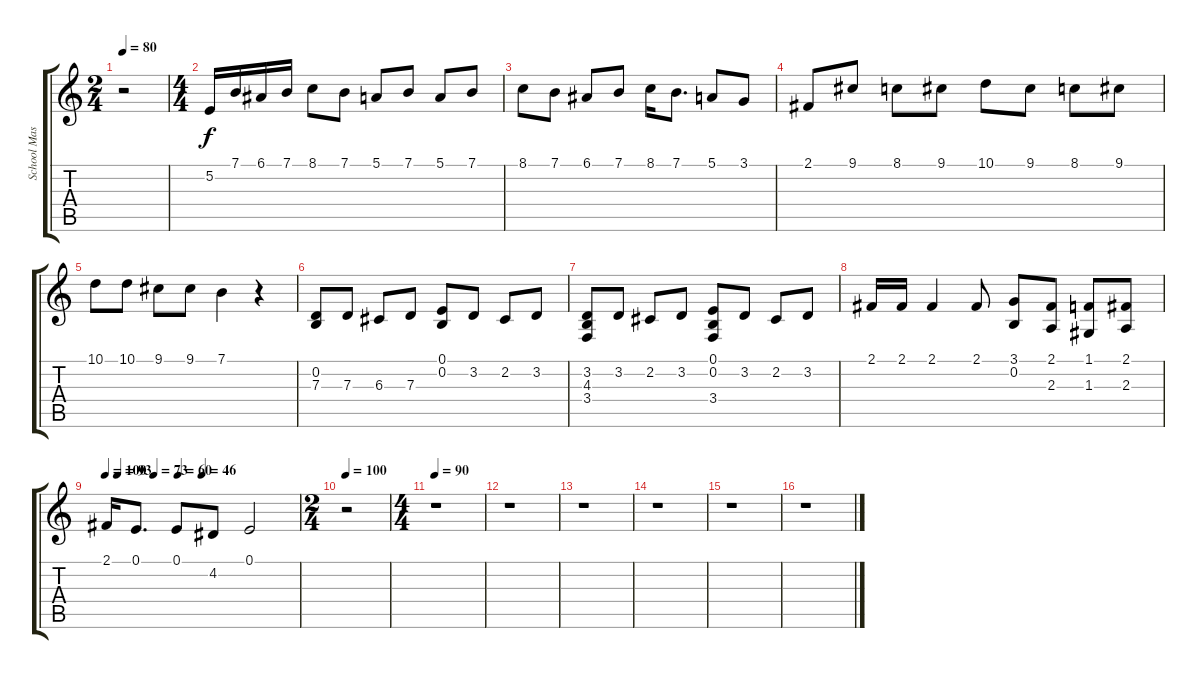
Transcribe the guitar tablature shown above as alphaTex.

\track ("School Master" "School Mas") {instrument trumpet}
\staff {score tabs}
\tuning (E4 B3 G3 D3 A2 E2) {hide}
\ts (2 4)
\tempo 80
\clef g2
\ks c
r.2{dy f} |
\ts (4 4)
5.2.16 7.1.16 6.1.16 7.1.16 8.1.8 7.1.8 5.1.8 7.1.8 5.1.8 7.1.8 |
8.1.8 7.1.8 6.1.8 7.1.8 8.1.16 7.1.8{d} 5.1.8 3.1.8 |
2.1.8 9.1.8 8.1.8 9.1.8 10.1.8 9.1.8 8.1.8 9.1.8 |
10.1.8 10.1.8 9.1.8 9.1.8 7.1.4 r.4 |
(0.2 7.3).8 7.3.8 6.3.8 7.3.8 (0.1 0.2).8 3.2.8 2.2.8 3.2.8 |
(3.2 4.3 3.4).8 3.2.8 2.2.8 3.2.8 (0.1 0.2 3.4).8 3.2.8 2.2.8 3.2.8 |
2.1.16 2.1.16 2.1.4 2.1.8 (3.1 0.2).8 (2.1 2.3).8 (1.1 1.3).8 (2.1 2.3).8 |
\tempo 100
\tempo (93 0.0625)
\tempo (73 0.25)
\tempo (60 0.375)
\tempo (46 0.5)
2.1.16 0.1.8{d} 0.1.8 4.2.8 0.1.2 |
\ts (2 4)
\tempo 100
r.2 |
\ts (4 4)
\tempo 90
r.1 |
r.1 |
r.1 |
r.1 |
r.1 |
r.1
